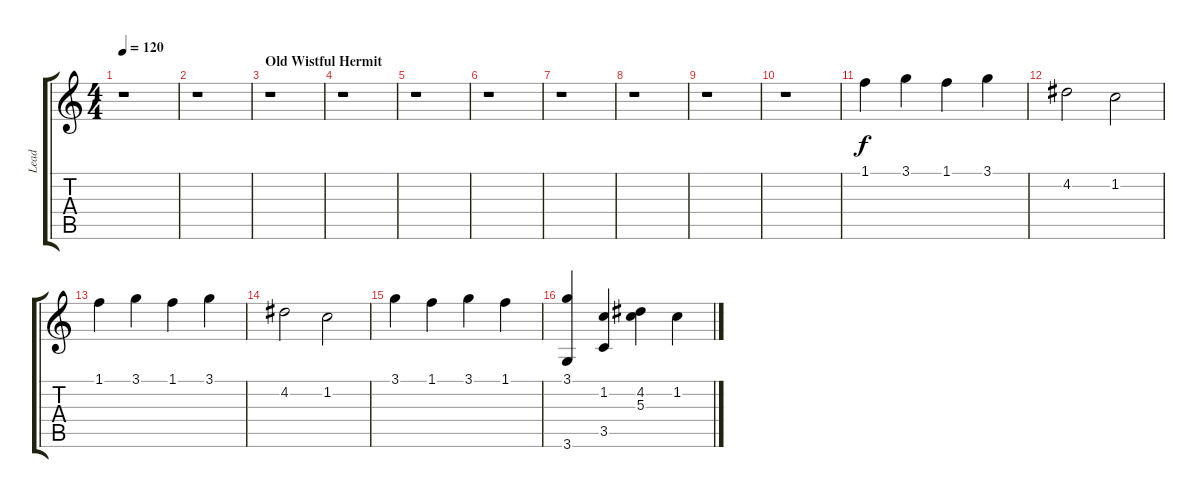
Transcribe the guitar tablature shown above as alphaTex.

\track ("Lead" "Lead") {instrument acousticguitarsteel}
\staff {score tabs}
\tuning (E4 B3 G3 D3 A2 E2) {hide}
\ts (4 4)
\tempo 120
\clef g2
\ks c
r.1{dy f instrument acousticguitarsteel} |
r.1 |
\section ("" "Old Wistful Hermit")
r.1 |
r.1 |
r.1 |
r.1 |
r.1 |
r.1 |
r.1 |
r.1 |
1.1.4 3.1.4 1.1.4 3.1.4 |
4.2.2 1.2.2 |
1.1.4 3.1.4 1.1.4 3.1.4 |
4.2.2 1.2.2 |
3.1.4 1.1.4 3.1.4 1.1.4 |
(3.1 3.6).4 (1.2 3.5).4 (4.2 5.3).4 1.2.4
